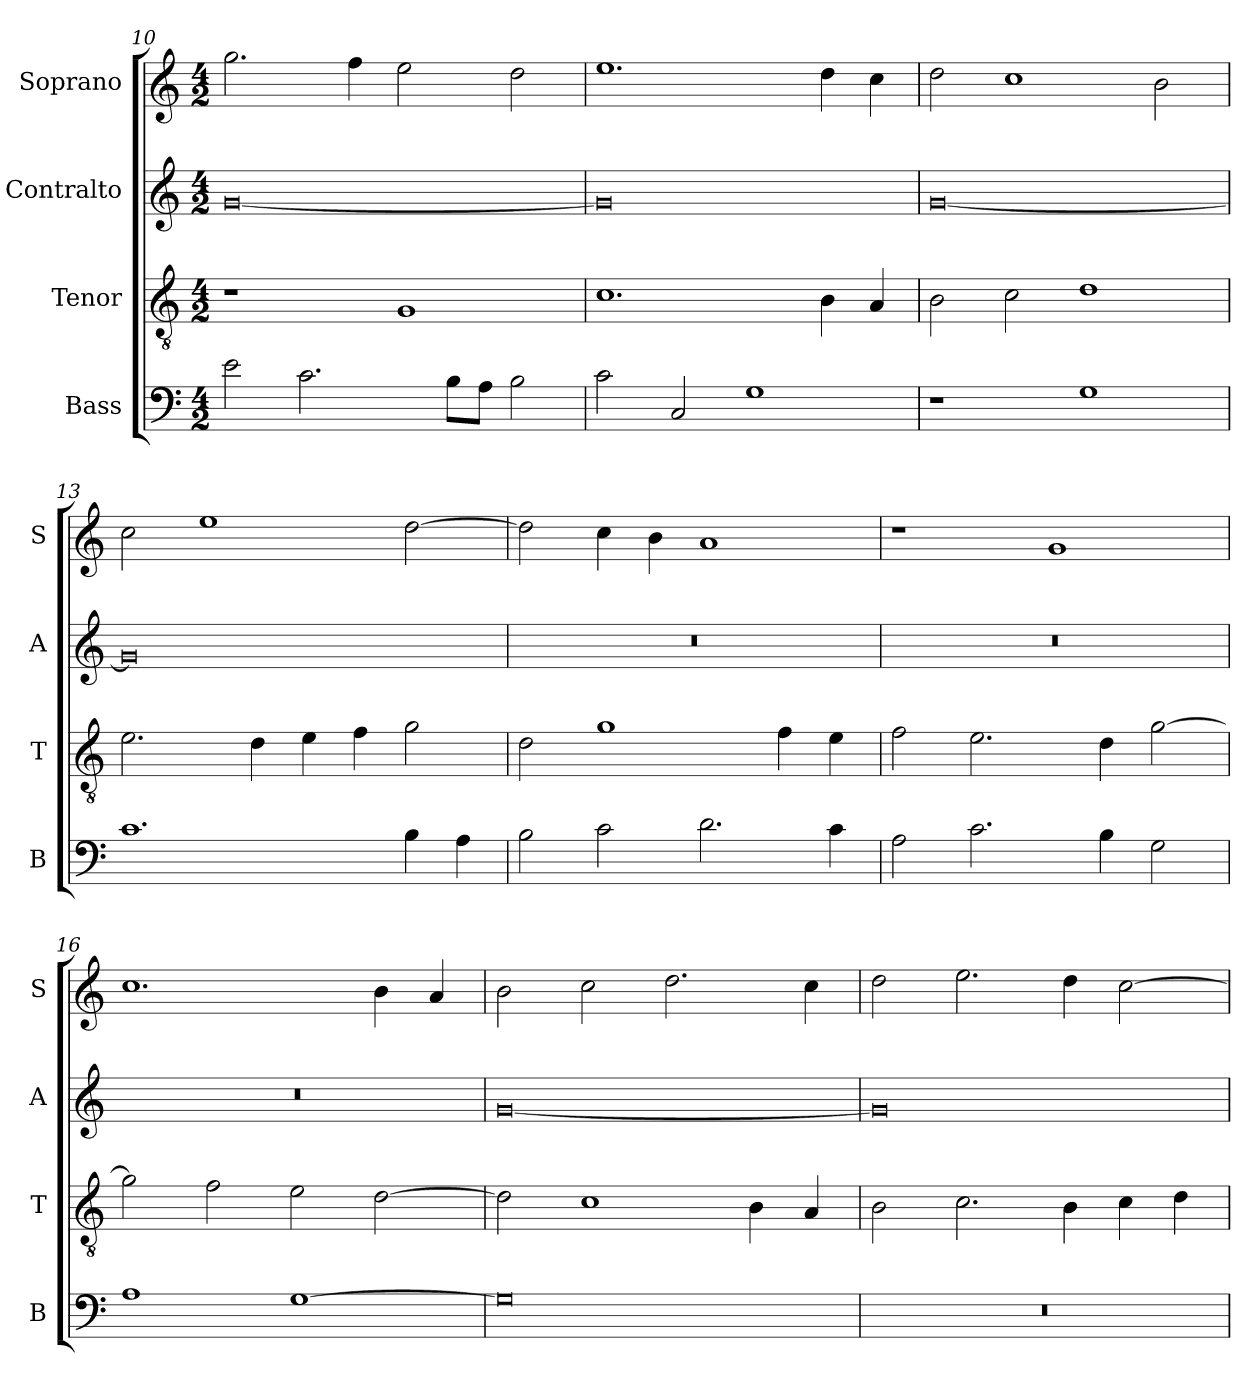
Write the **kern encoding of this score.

**kern	**kern	**kern	**kern
*part4	*part3	*part2	*part1
*staff4	*staff3	*staff2	*staff1
*I"Bass	*I"Tenor	*I"Contralto	*I"Soprano
*I'B	*I'T	*I'A	*I'S
*clefF4	*clefGv2	*clefG2	*clefG2
*k[]	*k[]	*k[]	*k[]
*G:mix	*G:mix	*G:mix	*G:mix
*M4/2	*M4/2	*M4/2	*M4/2
=10	=10	=10	=10
2e	1r	[0g	2.gg
2.c	.	.	.
.	.	.	4ff
.	1G	.	2ee
8B\L	.	.	.
8A\J	.	.	.
2B	.	.	2dd
=11	=11	=11	=11
2c	1.c	0g]	1.ee
2C	.	.	.
1G	.	.	.
.	4B	.	4dd
.	4A	.	4cc
=12	=12	=12	=12
1r	2B	[0g	2dd
.	2c	.	1cc
1G	1d	.	.
.	.	.	2b
=13	=13	=13	=13
1.c	2.e	0g]	2cc
.	.	.	1ee
.	4d	.	.
.	4e	.	.
.	4f	.	.
4B	2g	.	[2dd
4A	.	.	.
=14	=14	=14	=14
2B	2d	0r	2dd]
2c	1g	.	4cc
.	.	.	4b
2.d	.	.	1a
.	4f	.	.
4c	4e	.	.
=15	=15	=15	=15
2A	2f	0r	1r
2.c	2.e	.	.
.	.	.	1g
4B	4d	.	.
2G	[2g	.	.
=16	=16	=16	=16
1A	2g]	0r	1.cc
.	2f	.	.
[1G	2e	.	.
.	[2d	.	4b
.	.	.	4a
=17	=17	=17	=17
0G]	2d]	[0g	2b
.	1c	.	2cc
.	.	.	2.dd
.	4B	.	.
.	4A	.	4cc
=18	=18	=18	=18
0r	2B	0g]	2dd
.	2.c	.	2.ee
.	4B	.	4dd
.	4c	.	[2cc
.	4d	.	.
=	=	=	=
*-	*-	*-	*-
